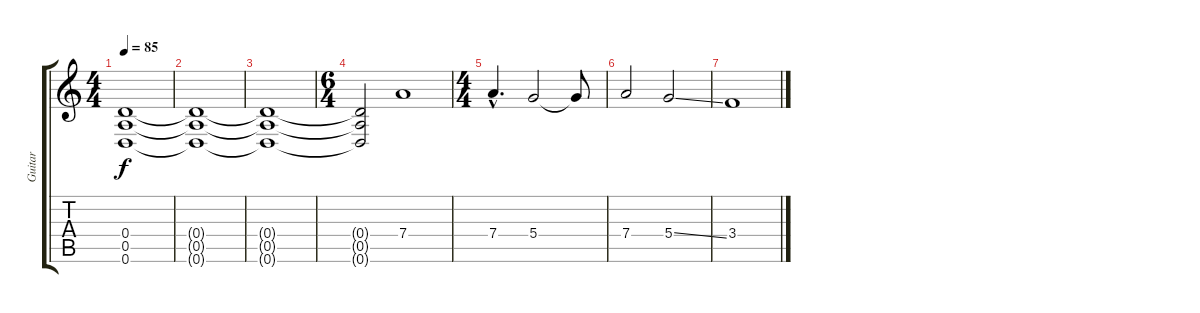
\track ("Guitar" "Guitar") {instrument electricguitarclean}
\staff {score tabs}
\tuning (E4 B3 G3 D3 A2 D2) {hide}
\ts (4 4)
\tempo 85
\clef g2
\ks c
(0.4{t} 0.5{t} 0.6{t}).1{dy f} |
(0.4{t} 0.5{t} 0.6{t}).1 |
(0.4{t} 0.5{t} 0.6{t}).1 |
\ts (6 4)
(0.4{t} 0.5{t} 0.6{t}).2 7.4.1{volume 10 instrument distortionguitar} |
\ts (4 4)
7.4{hac}.4{d} 5.4.2 5.4{t}.8 |
7.4.2 5.4{ss}.2 |
3.4.1
